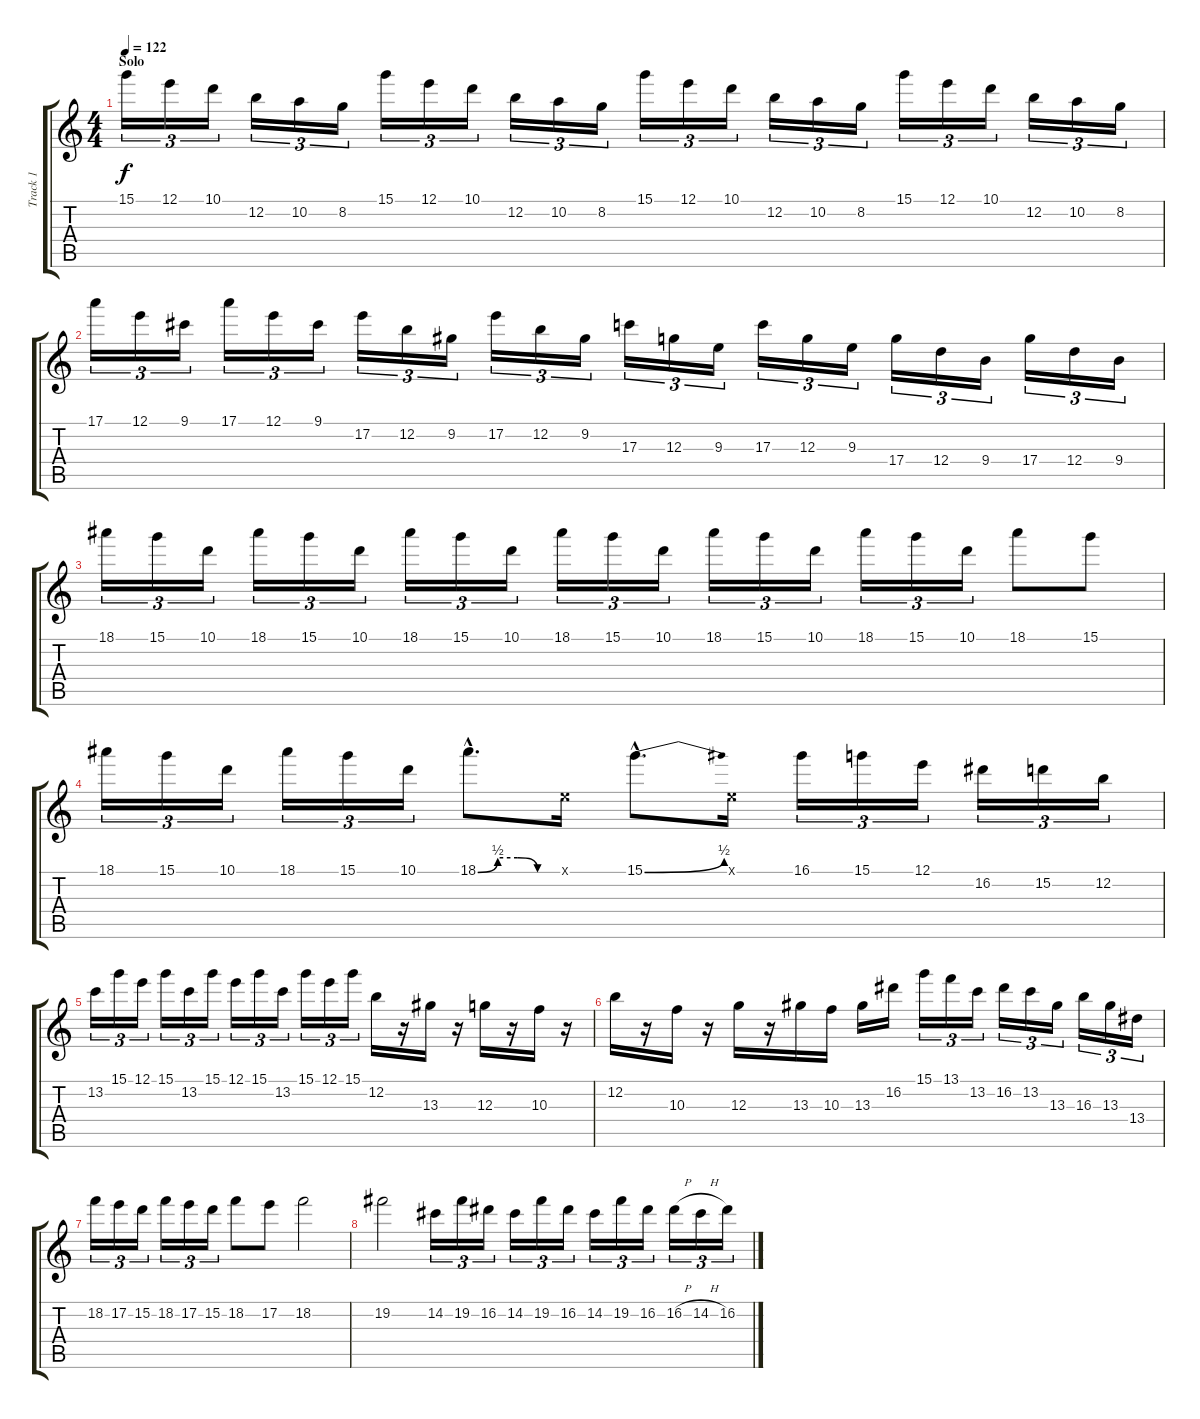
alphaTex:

\track ("Track 1" "Track 1") {instrument electricguitarjazz}
\staff {score tabs}
\tuning (E4 B3 G3 D3 A2 E2) {hide}
\ts (4 4)
\section ("" "Solo")
\tempo 122
\clef g2
\ks c
15.1.16{tu (3 2) dy f} 12.1.16{tu (3 2)} 10.1.16{tu (3 2)} 12.2.16{tu (3 2)} 10.2.16{tu (3 2)} 8.2.16{tu (3 2)} 15.1.16{tu (3 2)} 12.1.16{tu (3 2)} 10.1.16{tu (3 2)} 12.2.16{tu (3 2)} 10.2.16{tu (3 2)} 8.2.16{tu (3 2)} 15.1.16{tu (3 2)} 12.1.16{tu (3 2)} 10.1.16{tu (3 2)} 12.2.16{tu (3 2)} 10.2.16{tu (3 2)} 8.2.16{tu (3 2)} 15.1.16{tu (3 2)} 12.1.16{tu (3 2)} 10.1.16{tu (3 2)} 12.2.16{tu (3 2)} 10.2.16{tu (3 2)} 8.2.16{tu (3 2)} |
17.1.16{tu (3 2)} 12.1.16{tu (3 2)} 9.1.16{tu (3 2)} 17.1.16{tu (3 2)} 12.1.16{tu (3 2)} 9.1.16{tu (3 2)} 17.2.16{tu (3 2)} 12.2.16{tu (3 2)} 9.2.16{tu (3 2)} 17.2.16{tu (3 2)} 12.2.16{tu (3 2)} 9.2.16{tu (3 2)} 17.3.16{tu (3 2)} 12.3.16{tu (3 2)} 9.3.16{tu (3 2)} 17.3.16{tu (3 2)} 12.3.16{tu (3 2)} 9.3.16{tu (3 2)} 17.4.16{tu (3 2)} 12.4.16{tu (3 2)} 9.4.16{tu (3 2)} 17.4.16{tu (3 2)} 12.4.16{tu (3 2)} 9.4.16{tu (3 2)} |
18.1.16{tu (3 2)} 15.1.16{tu (3 2)} 10.1.16{tu (3 2)} 18.1.16{tu (3 2)} 15.1.16{tu (3 2)} 10.1.16{tu (3 2)} 18.1.16{tu (3 2)} 15.1.16{tu (3 2)} 10.1.16{tu (3 2)} 18.1.16{tu (3 2)} 15.1.16{tu (3 2)} 10.1.16{tu (3 2)} 18.1.16{tu (3 2)} 15.1.16{tu (3 2)} 10.1.16{tu (3 2)} 18.1.16{tu (3 2)} 15.1.16{tu (3 2)} 10.1.16{tu (3 2)} 18.1.8 15.1.8 |
18.1.16{tu (3 2)} 15.1.16{tu (3 2)} 10.1.16{tu (3 2)} 18.1.16{tu (3 2)} 15.1.16{tu (3 2)} 10.1.16{tu (3 2)} 18.1{be (custom 0 0 15 2 30 2 45 0 60 0) hac}.8{d} 0.1{x}.16 15.1{be (bend 0 0 60 2) hac}.8{d} 0.1{x}.16 16.1.16{tu (3 2)} 15.1.16{tu (3 2)} 12.1.16{tu (3 2)} 16.2.16{tu (3 2)} 15.2.16{tu (3 2)} 12.2.16{tu (3 2)} |
13.2.16{tu (3 2)} 15.1.16{tu (3 2)} 12.1.16{tu (3 2)} 15.1.16{tu (3 2)} 13.2.16{tu (3 2)} 15.1.16{tu (3 2)} 12.1.16{tu (3 2)} 15.1.16{tu (3 2)} 13.2.16{tu (3 2)} 15.1.16{tu (3 2)} 12.1.16{tu (3 2)} 15.1.16{tu (3 2)} 12.2.16 r.16 13.3.16 r.16 12.3.16 r.16 10.3.16 r.16 |
12.2.16 r.16 10.3.16 r.16 12.3.16 r.16 13.3.16 10.3.16 13.3.16 16.2.16 15.1.16{tu (3 2)} 13.1.16{tu (3 2)} 13.2.16{tu (3 2)} 16.2.16{tu (3 2)} 13.2.16{tu (3 2)} 13.3.16{tu (3 2)} 16.3.16{tu (3 2)} 13.3.16{tu (3 2)} 13.4.16{tu (3 2)} |
18.2.16{tu (3 2)} 17.2.16{tu (3 2)} 15.2.16{tu (3 2)} 18.2.16{tu (3 2)} 17.2.16{tu (3 2)} 15.2.16{tu (3 2)} 18.2.8 17.2.8 18.2.2 |
19.2.2 14.2.16{tu (3 2)} 19.2.16{tu (3 2)} 16.2.16{tu (3 2)} 14.2.16{tu (3 2)} 19.2.16{tu (3 2)} 16.2.16{tu (3 2)} 14.2.16{tu (3 2)} 19.2.16{tu (3 2)} 16.2.16{tu (3 2)} 16.2{h}.16{tu (3 2)} 14.2{h}.16{tu (3 2)} 16.2.16{tu (3 2)}
